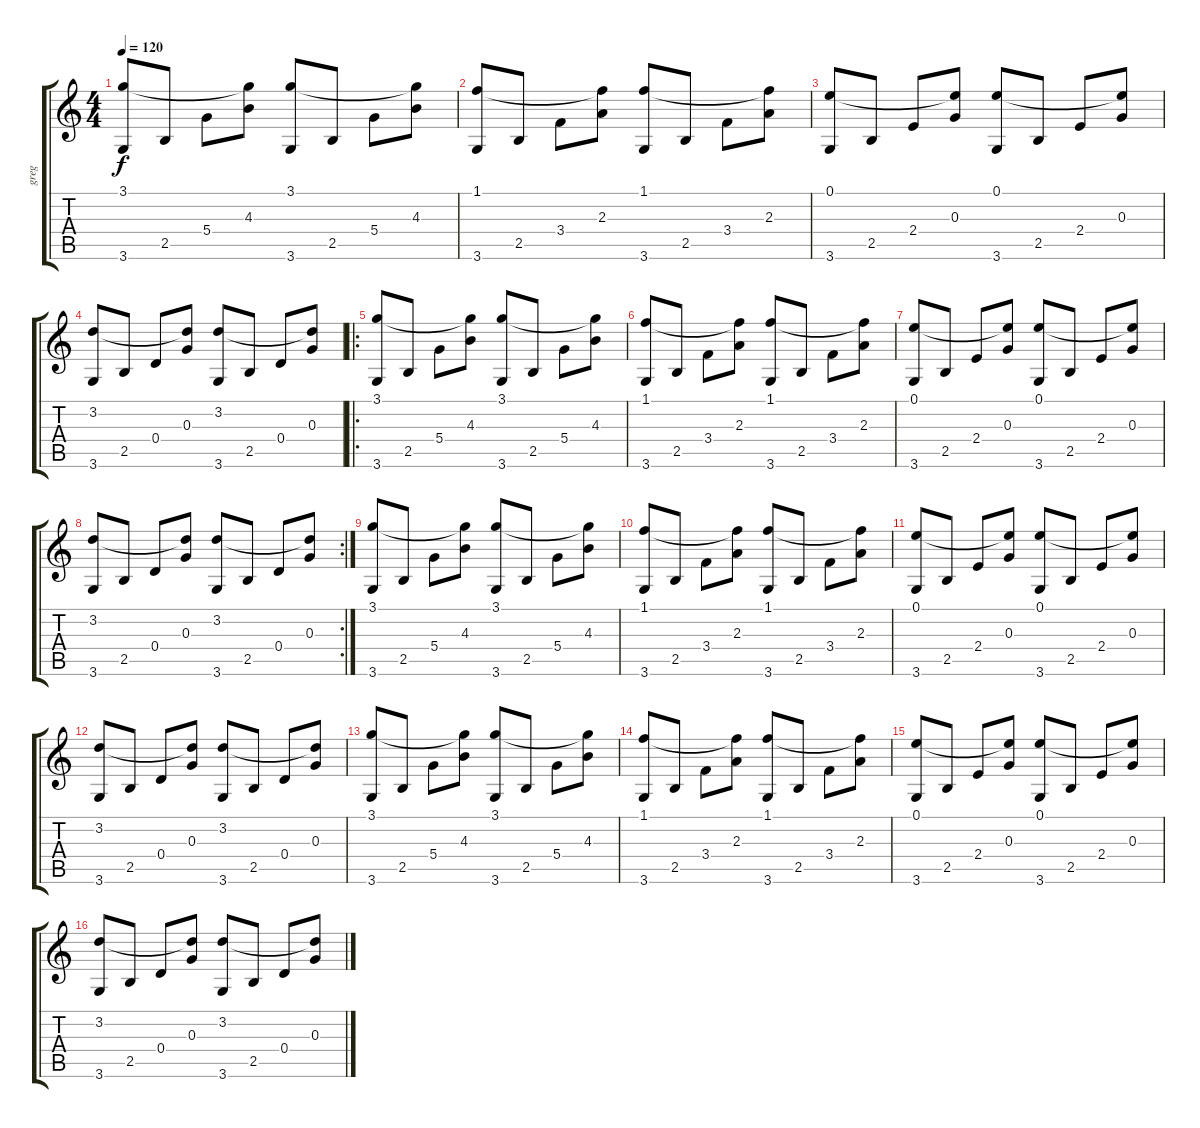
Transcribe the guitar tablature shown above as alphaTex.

\track ("greg" "greg") {instrument electricguitarclean}
\staff {score tabs}
\tuning (E4 B3 G3 D3 A2 E2) {hide}
\ts (4 4)
\tempo 120
\clef g2
\ks c
(3.1 3.6).8{dy f instrument electricguitarclean} 2.5.8 5.4.8 (3.1{t} 4.3).8 (3.1 3.6).8 2.5.8 5.4.8 (3.1{t} 4.3).8 |
(1.1 3.6).8 2.5.8 3.4.8 (1.1{t} 2.3).8 (1.1 3.6).8 2.5.8 3.4.8 (1.1{t} 2.3).8 |
(0.1 3.6).8 2.5.8 2.4.8 (0.1{t} 0.3).8 (0.1 3.6).8 2.5.8 2.4.8 (0.1{t} 0.3).8 |
(3.2 3.6).8 2.5.8 0.4.8 (3.2{t} 0.3).8 (3.2 3.6).8 2.5.8 0.4.8 (3.2{t} 0.3).8 |
\ro
(3.1 3.6).8 2.5.8 5.4.8 (3.1{t} 4.3).8 (3.1 3.6).8 2.5.8 5.4.8 (3.1{t} 4.3).8 |
(1.1 3.6).8 2.5.8 3.4.8 (1.1{t} 2.3).8 (1.1 3.6).8 2.5.8 3.4.8 (1.1{t} 2.3).8 |
(0.1 3.6).8 2.5.8 2.4.8 (0.1{t} 0.3).8 (0.1 3.6).8 2.5.8 2.4.8 (0.1{t} 0.3).8 |
\rc 2
(3.2 3.6).8 2.5.8 0.4.8 (3.2{t} 0.3).8 (3.2 3.6).8 2.5.8 0.4.8 (3.2{t} 0.3).8 |
(3.1 3.6).8 2.5.8 5.4.8 (3.1{t} 4.3).8 (3.1 3.6).8 2.5.8 5.4.8 (3.1{t} 4.3).8 |
(1.1 3.6).8 2.5.8 3.4.8 (1.1{t} 2.3).8 (1.1 3.6).8 2.5.8 3.4.8 (1.1{t} 2.3).8 |
(0.1 3.6).8 2.5.8 2.4.8 (0.1{t} 0.3).8 (0.1 3.6).8 2.5.8 2.4.8 (0.1{t} 0.3).8 |
(3.2 3.6).8 2.5.8 0.4.8 (3.2{t} 0.3).8 (3.2 3.6).8 2.5.8 0.4.8 (3.2{t} 0.3).8 |
(3.1 3.6).8 2.5.8 5.4.8 (3.1{t} 4.3).8 (3.1 3.6).8 2.5.8 5.4.8 (3.1{t} 4.3).8 |
(1.1 3.6).8 2.5.8 3.4.8 (1.1{t} 2.3).8 (1.1 3.6).8 2.5.8 3.4.8 (1.1{t} 2.3).8 |
(0.1 3.6).8 2.5.8 2.4.8 (0.1{t} 0.3).8 (0.1 3.6).8 2.5.8 2.4.8 (0.1{t} 0.3).8 |
(3.2 3.6).8 2.5.8 0.4.8 (3.2{t} 0.3).8 (3.2 3.6).8 2.5.8 0.4.8 (3.2{t} 0.3).8
